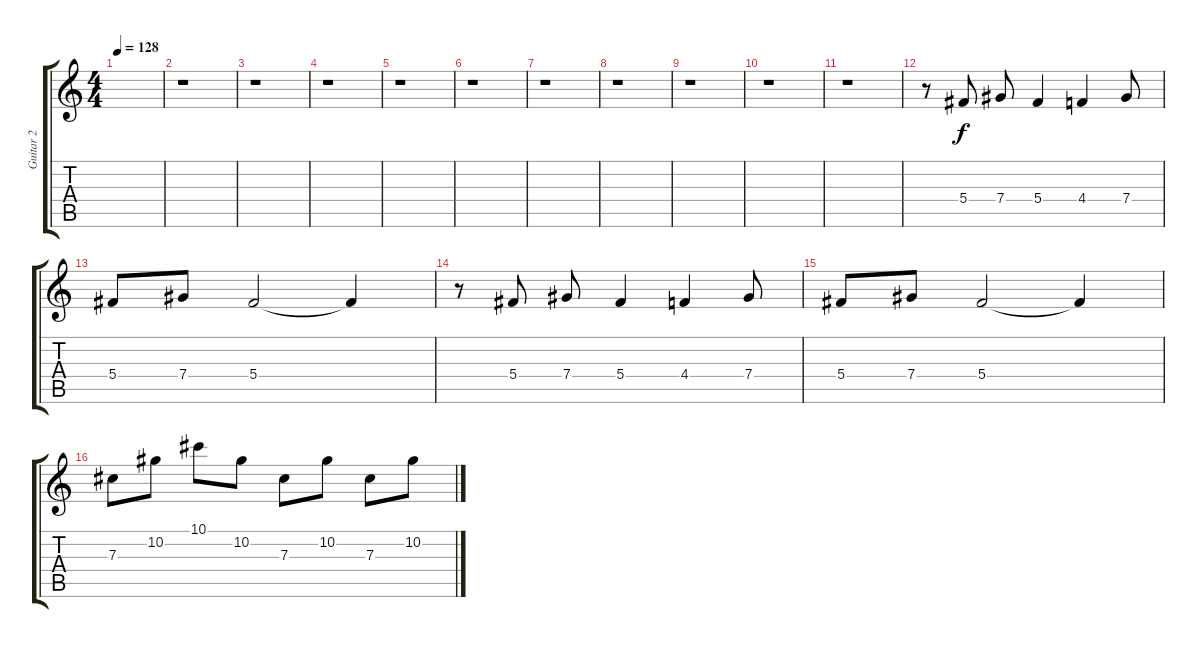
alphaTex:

\track ("Guitar 2" "Guitar 2") {instrument electricguitarclean}
\staff {score tabs}
\tuning (Eb4 Bb3 Gb3 Db3 Ab2 Eb2) {hide}
\ts (4 4)
\tempo 128
\tempo 120
\tempo 128
\clef g2
\ks c
|
r.1 |
r.1 |
r.1 |
r.1 |
r.1 |
r.1 |
r.1 |
r.1 |
r.1 |
r.1 |
r.8 5.4.8 7.4.8 5.4.4 4.4.4 7.4.8 |
5.4.8 7.4.8 5.4.2 5.4{t}.4 |
r.8 5.4.8 7.4.8 5.4.4 4.4.4 7.4.8 |
5.4.8 7.4.8 5.4.2 5.4{t}.4 |
7.3.8 10.2.8 10.1.8 10.2.8 7.3.8 10.2.8 7.3.8 10.2.8
